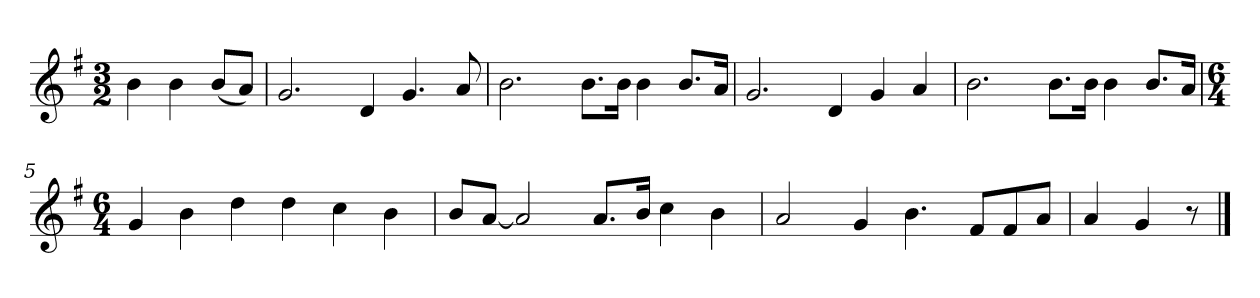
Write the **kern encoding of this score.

**kern
*part1
*staff1
*k[f#]
*M3/2
*MM120
=
4b
4b
(8bL
8aJ)
=1
2.g
4d
4.g
8a
=2
2.b
8.bL
16bJk
4b
8.bL
16aJk
=3
2.g
4d
4g
4a
=4
2.b
8.bL
16bJk
4b
8.bL
16aJk
=5
*M6/4
4g
4b
4dd
4dd
4cc
4b
=6
8bL
[8aJ
2a]
8.aL
16bJk
4cc
4b
=7
2a
4g
4.b
8f#L
8f#
8aJ
=8
4a
4g
8r
==
*-
